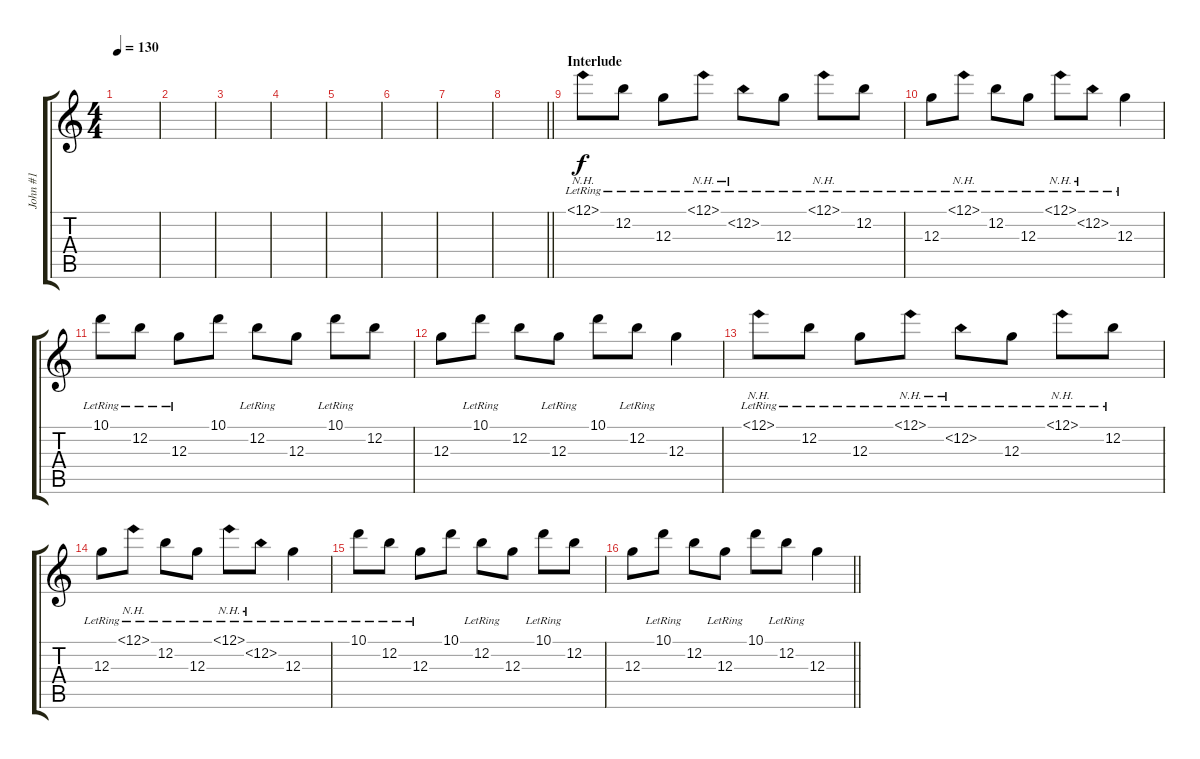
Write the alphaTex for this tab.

\track ("John #1" "John #1") {instrument electricguitarclean}
\staff {score tabs}
\tuning (E4 B3 G3 D3 A2 E2) {hide}
\ts (4 4)
\tempo 130
\clef g2
\ks c
|
|
|
|
|
|
|
\barLineRight lightlight
|
\section ("" "Interlude")
12.1{nh lr}.8 12.2{lr}.8 12.3{lr}.8 12.1{nh lr}.8 12.2{nh lr}.8 12.3{lr}.8 12.1{nh lr}.8 12.2{lr}.8 |
12.3{lr}.8 12.1{nh lr}.8 12.2{lr}.8 12.3{lr}.8 12.1{nh lr}.8 12.2{nh lr}.8 12.3{lr}.4 |
10.1{lr}.8 12.2{lr}.8 12.3{lr}.8 10.1.8 12.2{lr}.8 12.3.8 10.1{lr}.8 12.2.8 |
12.3.8 10.1{lr}.8 12.2.8 12.3{lr}.8 10.1.8 12.2{lr}.8 12.3.4 |
12.1{nh lr}.8 12.2{lr}.8 12.3{lr}.8 12.1{nh lr}.8 12.2{nh lr}.8 12.3{lr}.8 12.1{nh lr}.8 12.2{lr}.8 |
12.3{lr}.8 12.1{nh lr}.8 12.2{lr}.8 12.3{lr}.8 12.1{nh lr}.8 12.2{nh lr}.8 12.3{lr}.4 |
10.1{lr}.8 12.2{lr}.8 12.3{lr}.8 10.1.8 12.2{lr}.8 12.3.8 10.1{lr}.8 12.2.8 |
\barLineRight lightlight
12.3.8 10.1{lr}.8 12.2.8 12.3{lr}.8 10.1.8 12.2{lr}.8 12.3.4
